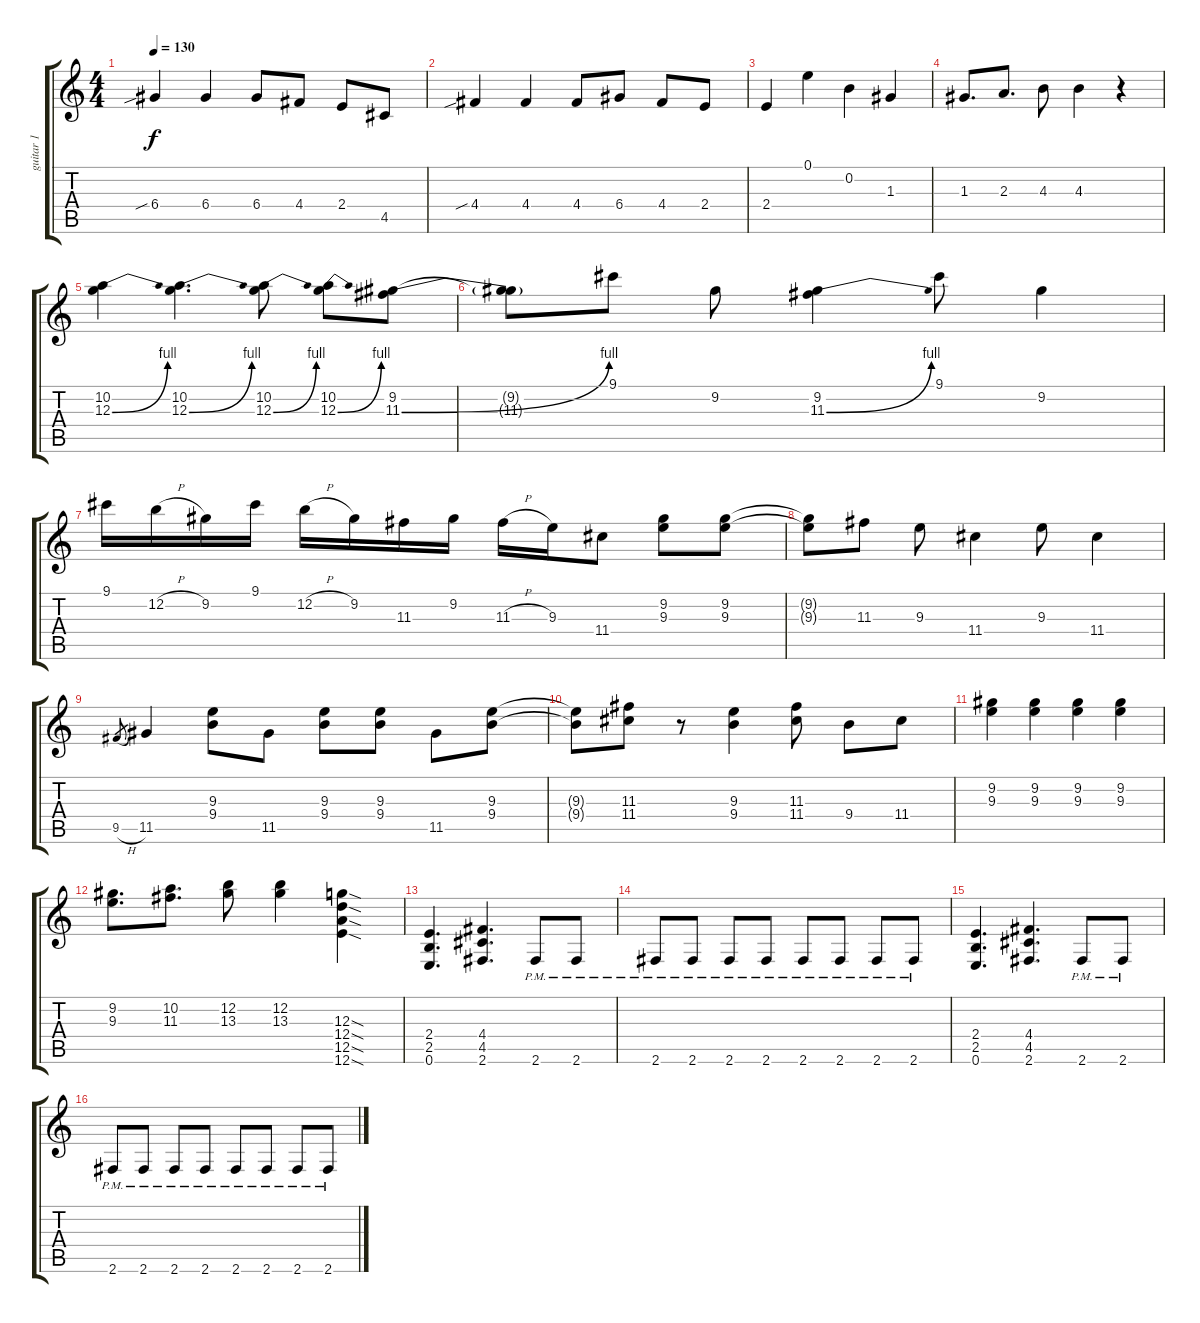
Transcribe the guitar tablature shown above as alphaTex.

\track ("guitar 1" "guitar 1") {instrument distortionguitar}
\staff {score tabs}
\tuning (E4 B3 G3 D3 A2 E2) {hide}
\ts (4 4)
\tempo 130
\clef g2
\ks c
6.4{sib}.4{dy f} 6.4.4 6.4.8 4.4.8 2.4.8 4.5.8 |
4.4{sib}.4 4.4.4 4.4.8 6.4.8 4.4.8 2.4.8 |
2.4.4 0.1.4 0.2.4 1.3.4 |
1.3.8{d} 2.3.8{d} 4.3.8 4.3.4 r.4 |
(10.2 12.3{be (bend 0 0 60 4)}).4 (10.2 12.3{be (bend 0 0 60 4)}).4{d} (10.2 12.3{be (bend 0 0 60 4)}).8 (10.2 12.3{be (bend 0 0 60 4)}).8 (9.2 11.3{be (bend 0 0 60 4)}).8 |
(9.2{t} 11.3{t}).8 9.1.8 9.2.8 (9.2 11.3{be (bend 0 0 60 4)}).4 9.1.8 9.2.4 |
9.1.16 12.2{h}.16 9.2.16 9.1.16 12.2{h}.16 9.2.16 11.3.16 9.2.16 11.3{h}.16 9.3.16 11.4.8 (9.2 9.3).8 (9.2 9.3).8 |
(9.2{t} 9.3{t}).8 11.3.8 9.3.8 11.4.4 9.3.8 11.4.4 |
9.5{h}.8{gr} 11.5.4 (9.3 9.4).8 11.5.8 (9.3 9.4).8 (9.3 9.4).8 11.5.8 (9.3 9.4).8 |
(9.3{t} 9.4{t}).8 (11.3 11.4).8 r.8 (9.3 9.4).4 (11.3 11.4).8 9.4.8 11.4.8 |
(9.2 9.3).4 (9.2 9.3).4 (9.2 9.3).4 (9.2 9.3).4 |
(9.2 9.3).8{d} (10.2 11.3).8{d} (12.2 13.3).8 (12.2 13.3).4 (12.3{sod} 12.4{sod} 12.5{sod} 12.6{sod}).4 |
(2.4 2.5 0.6).4{d} (4.4 4.5 2.6).4{d} 2.6{pm}.8 2.6{pm}.8 |
2.6{pm}.8 2.6{pm}.8 2.6{pm}.8 2.6{pm}.8 2.6{pm}.8 2.6{pm}.8 2.6{pm}.8 2.6{pm}.8 |
(2.4 2.5 0.6).4{d} (4.4 4.5 2.6).4{d} 2.6{pm}.8 2.6{pm}.8 |
2.6{pm}.8 2.6{pm}.8 2.6{pm}.8 2.6{pm}.8 2.6{pm}.8 2.6{pm}.8 2.6{pm}.8 2.6{pm}.8
